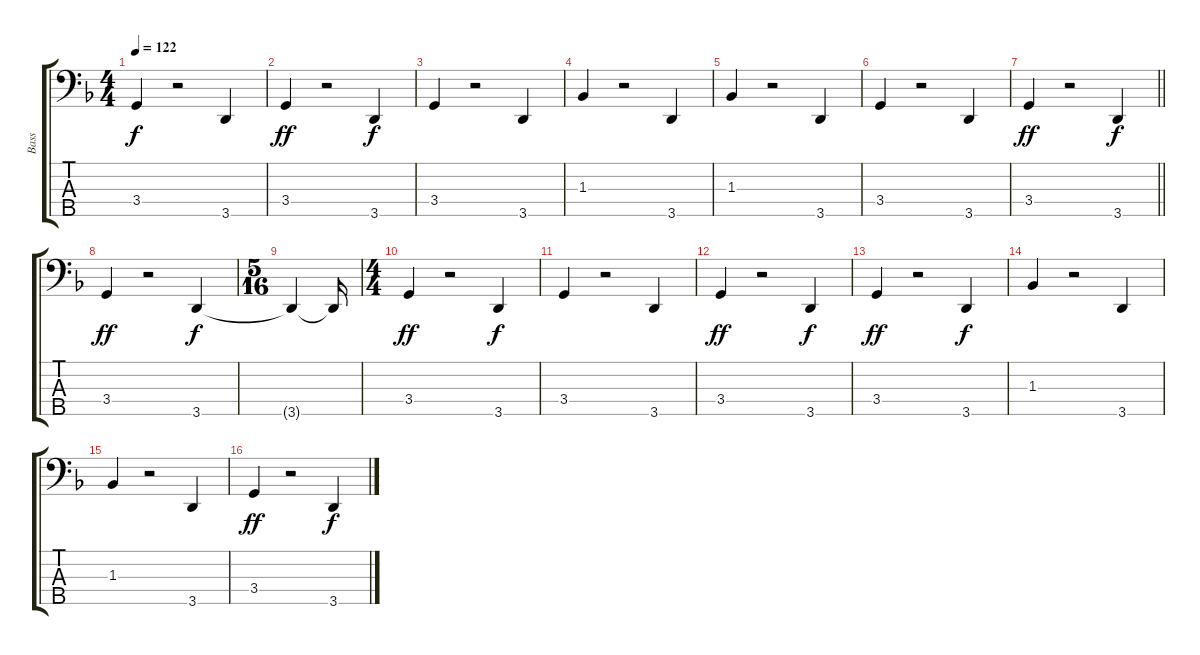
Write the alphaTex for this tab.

\track ("Bass" "Bass") {instrument electricbassfinger}
\staff {score tabs}
\tuning (G2 D2 A1 E1 B0) {hide}
\ts (4 4)
\tempo 122
\clef f4
\ks f
3.4.4{dy f} r.2 3.5.4 |
3.4.4{dy ff} r.2 3.5.4{dy f} |
3.4.4 r.2 3.5.4 |
1.3.4 r.2 3.5.4 |
1.3.4 r.2 3.5.4 |
3.4.4 r.2 3.5.4 |
\barLineRight lightlight
3.4.4{dy ff} r.2 3.5.4{dy f} |
3.4.4{dy ff} r.2 3.5.4{dy f} |
\ts (5 16)
3.5{t}.4 3.5{t}.16 |
\ts (4 4)
3.4.4{dy ff} r.2 3.5.4{dy f} |
3.4.4 r.2 3.5.4 |
3.4.4{dy ff} r.2 3.5.4{dy f} |
3.4.4{dy ff} r.2 3.5.4{dy f} |
1.3.4 r.2 3.5.4 |
1.3.4 r.2 3.5.4 |
3.4.4{dy ff} r.2 3.5.4{dy f}
